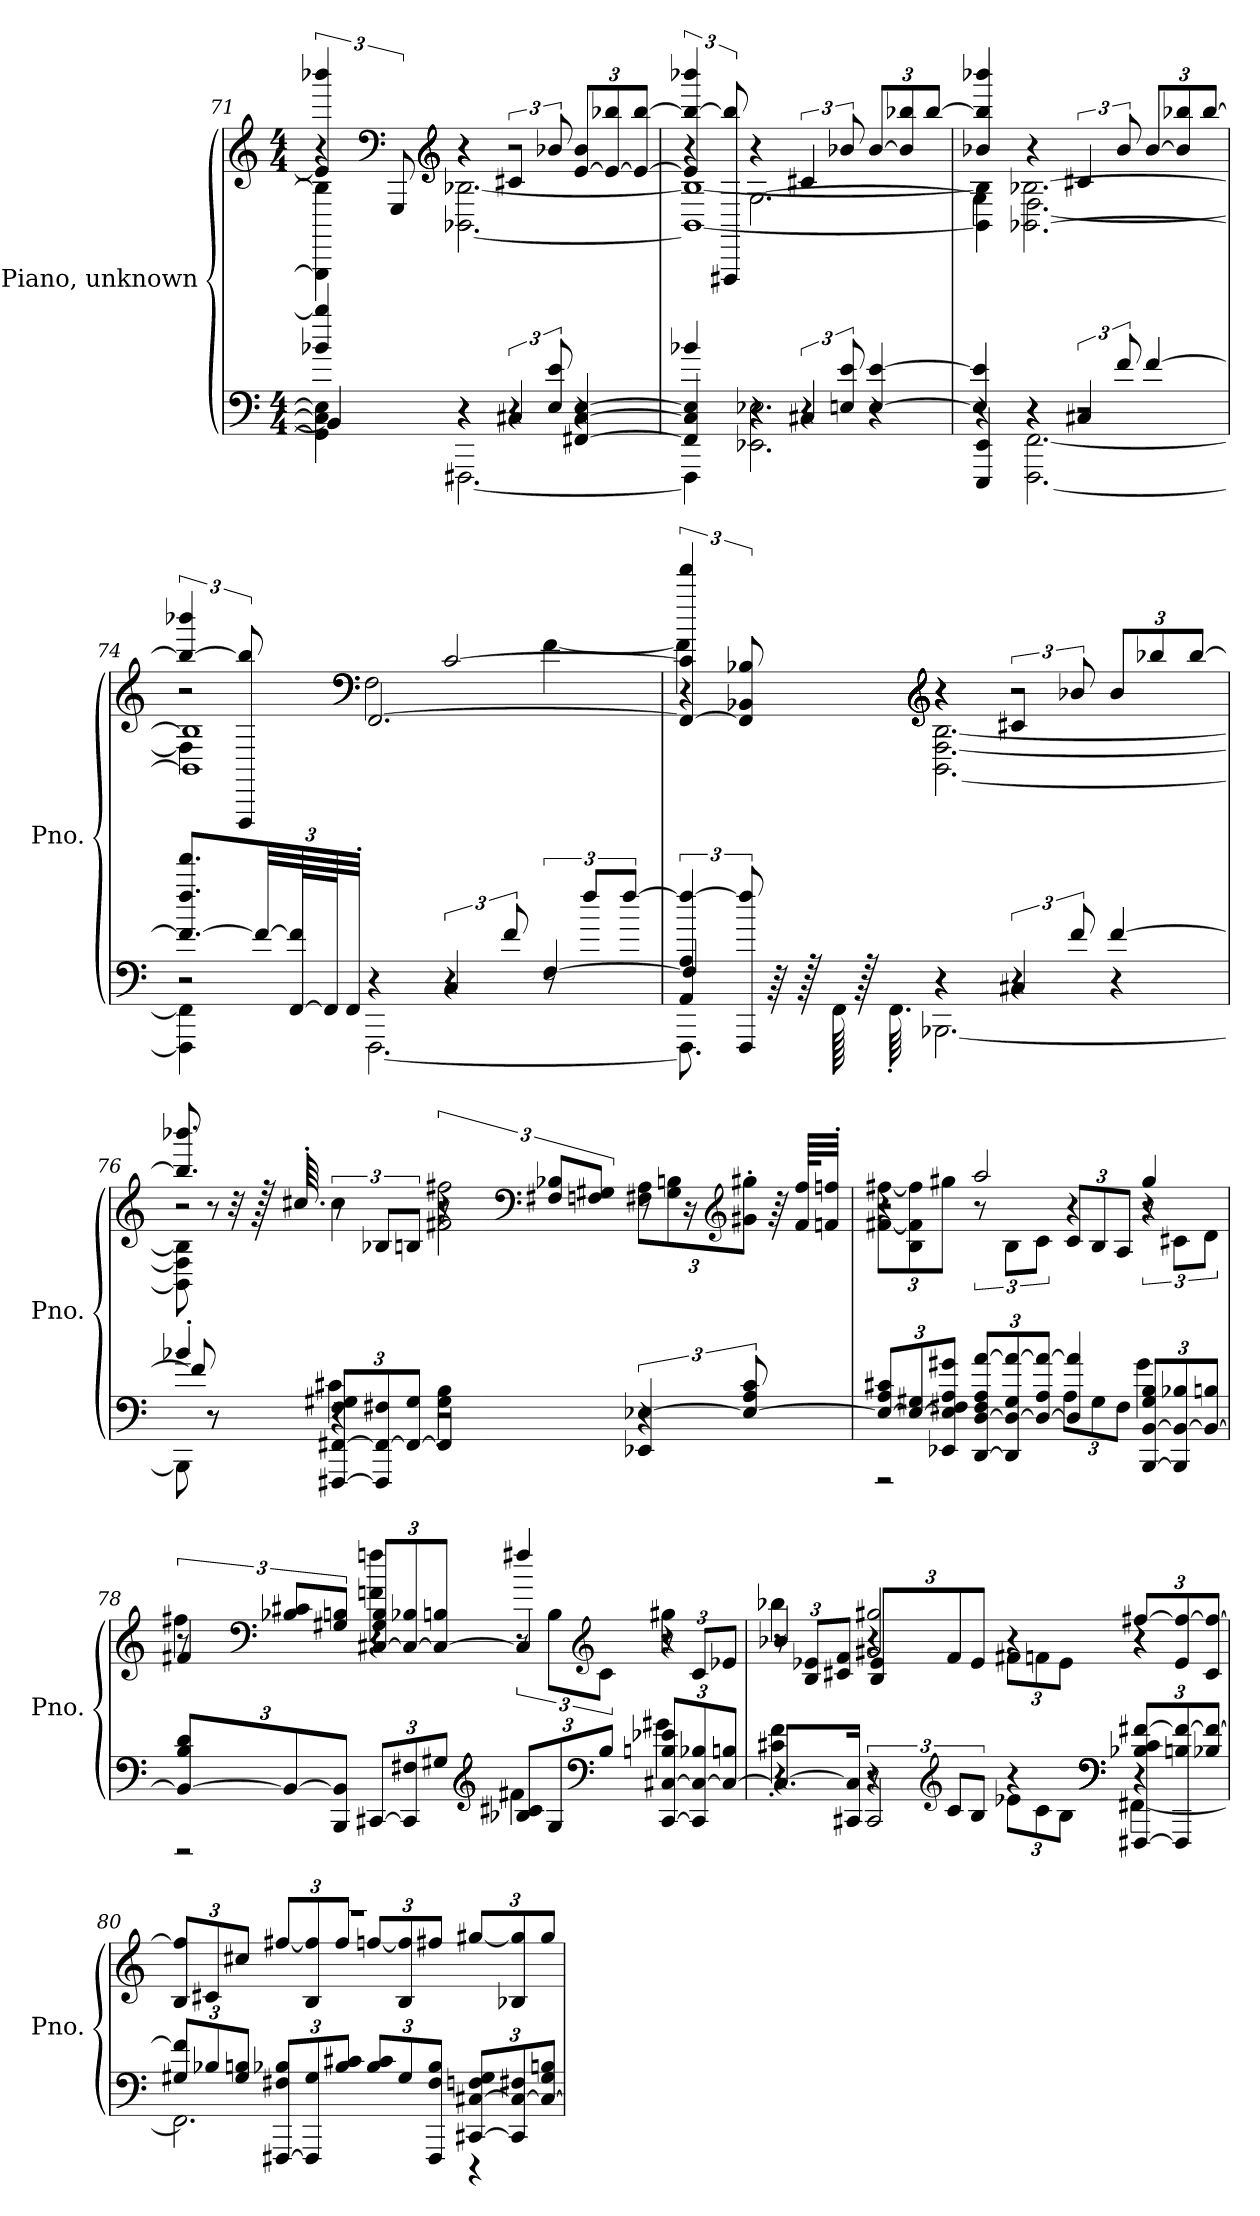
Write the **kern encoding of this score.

**kern	**kern
*part1	*part1
*staff2	*staff1
*I"Piano, unknown	*
*I'Pno.	*
*clefF4	*clefG2
*k[]	*k[]
*M4/4	*M4/4
=71	=71
*^	*^
*	*^	*	*^
4b-X/ 4bb-/]	4GG\] 4C#\] 4E\]	4BB-/]	6e/] 6bbb-X/	4r	4GGG\] 4B-\]
*	*	*	*clefF4	*	*
.	.	.	12GGG/	.	.
*	*	*	*clefG2	*	*
4r	[2.FFF#X\	4r	4r	[2.BB-X\ [2.B-X\	4r
6C#X/	.	4r	6c#X/	.	2r
12E/ 12e/	.	.	12b-X/	.	.
*	*	*	*Xbrackettup	*	*
4r	.	[4FF#X/ [4C#/ [4E/	[12e/ 12b-/L	.	.
.	.	.	12e/_ 12bb-X/	.	.
.	.	.	12e/_ [12bb-/J	.	.
!!LO:LB:g=z	!!	!!
=72	=72	=72	=72	=72	=72
*	*	*	*brackettup	*	*
4b-X/	4FFF#\]	4FF#/] 4C#/] 4E/]	6e/] 6bb-/_ 6bbb-X/	1BB-_ 1B-_	4r
.	.	.	12FFF#X/ 12bb-/]	.	.
4r	2.EE-X\ 2.E-X\	4r	4r	.	[2.G\
6C#X/	.	4r	6c#X/	.	.
12En/ 12e/	.	.	12b-X/	.	.
*	*	*	*Xbrackettup	*	*
4r	.	[4E/ [4e/	[12b-/L	.	.
.	.	.	12b-/] 12bb-X/	.	.
.	.	.	[12bb-/J	.	.
=73	=73	=73	=73	=73	=73
4EEE/ 4EE/	4r	4E/] 4e/]	4b-X/ 4bb-/] 4bbb-X/	4BB-\] 4B-\]	4G\]
4r	[2.FFF\ [2.FF\	4r	4r	[2.F\	[2.BB-X\ [2.B-X\
*	*	*	*brackettup	*	*
6C#X/	.	2r	6c#X/	.	.
12f/	.	.	12b-/	.	.
*	*	*	*Xbrackettup	*	*
[4f/	.	.	[12b-/L	.	.
.	.	.	12b-/] 12bb-X/	.	.
.	.	.	[12bb-/J	.	.
*	*	*	*v	*v	*v
=74	=74	=74	=74
*	*	*	*brackettup
*	*	*	*^
*	*	*	*	*^
*	*	*	*	*	*^
8.f/_ 8.ff/ 8.fff/L	4FFF\] 4FF\]	2r	6bb-/_ 6bbb-X/	4F\]	2r	1BB-] 1B-]
.	.	.	12FFF/ 12bb-/]	.	.	.
*Xbrackettup	*	*	*	*	*	*
48f/LL_	.	.	.	.	.	.
[96FF/ 96f/]L	.	.	.	.	.	.
96FF/J]	.	.	.	.	.	.
48FF'/JJJ	.	.	.	.	.	.
*	*	*	*clefF4	*	*	*
4r	[2.FFF\	.	[2.FF/	2F\	.	.
*brackettup	*	*	*	*	*	*
6C/	.	4r	.	.	[2c/	.
12f/	.	.	.	.	.	.
12r	.	[4F/	.	[4f\	.	.
12ff/L	.	.	.	.	.	.
[12ff/J	.	.	.	.	.	.
!!LO:LB:g=z	!!	!!	!!
=75	=75	=75	=75	=75	=75	=75
6AA/ 6A/ 6ff/_	8.FFF\]	4F/]	6FF/_ 6fff/	4f\]	4c/]	4r
12FFF/ 12ff/]	.	.	12FF/] 12BB-X/ 12B-X/	.	.	.
.	64r	.	.	.	.	.
.	128r	.	.	.	.	.
.	128FF\	.	.	.	.	.
.	128r	.	.	.	.	.
.	64.FF'\	.	.	.	.	.
*	*	*	*clefG2	*	*	*
4r	[2.BBB-X\	4r	4r	4r	4r	[2.BB-\ [2.F\ [2.B-\
6C#X/	.	4r	6c#X/	2r	2r	.
12f/	.	.	12b-X/	.	.	.
*	*	*	*Xbrackettup	*	*	*
4r	.	[4f/	12b-/L	.	.	.
.	.	.	12bb-X/	.	.	.
.	.	.	[12bb-/J	.	.	.
*	*	*	*	*	*v	*v
!!LO:LB:g=z
=76	=76	=76	=76	=76	=76
4b-X'/	8BBB-\]	8f/]	8.bb-/] 8.bbb-X/	2r	8BB-\] 8F\] 8B-\]
.	8r	8r	.	.	8r
.	.	.	32r	.	.
.	.	.	128r	.	.
.	.	.	64.cc#X'/	.	.
*Xbrackettup	*	*	*brackettup	*	*
[12FFF#X/ [12FF#X/ 12F/ 12G#X/L	4c#X\	4r	12r	.	4cc#\
12FFF#/] 12FF#/_ 12F#X/	.	.	12B-X/L	.	.
12FF#/_ 12G#/J	.	.	12Bn/J	.	.
4FF#/]	4G#\' 4B\'	2r	12r	2f#X\ 2ff#X\	4r
*	*	*	*clefF4	*	*
.	.	.	12F#X/ 12B-X/L	.	.
.	.	.	12Fn/ 12G#X/J	.	.
*brackettup	*	*	*	*	*Xbrackettup
6EE-X/ [6E-X/	4r	.	8r	.	12F#X\ 12A\L
.	.	.	.	.	12G#\ 12Bn\
.	.	.	16r	.	.
*	*	*	*clefG2	*	*
12E-/_ 12A/ 12c#/	.	.	.	.	12g#X\' 12gg#X\'J
.	.	.	64r	.	.
.	.	.	64f#/ 64ff#/KLLL	.	.
.	.	.	32fn/' 32ffn/'JJJ	.	.
*v	*v	*v	*	*	*
!!LO:LB:g=z	!!	!!
=77	=77	=77	=77
*Xbrackettup	*	*	*
*^	*	*	*
12E-/_ 12A/ 12c#X/L	2r	4r	[12f#X\ [12ff#X\L	2r
12E-/_ 12G#X/	.	.	12B\ 12f#\] 12ff#\]	.
12EE-X/ 12E-/] 12F#X/ 12A/ 12g#X/J	.	.	12gg#X\J	.
*	*	*	*brackettup	*
[12DD/ [12D/ 12F#/ 12A/ [12a/L	.	2aa/	12r	.
12DD/] 12D/_ 12G#/ 12a/_	.	.	12B\L	.
12D/_ 12A/ 12a/_J	.	.	12c\J	.
*	*	*	*	*Xbrackettup
4D/] 4a/]	12A\L	.	4r	12c/L
.	12G#\	.	.	12B/
.	12F#\J	.	.	12A/J
*	*	*	*brackettup	*
[12BBB/ [12BB/ 12G#/ 12B/L	4g#\	4gg#/	12r	4r
12BBB/] 12BB/_ 12B-X/	.	.	12c#X\L	.
12BB/_ 12Bn/J	.	.	12d\J	.
!!LO:LB:g=z	!!	!!
=78	=78	=78	=78	=78
12BB/_ 12B/ 12d/L	2r	4f#X/	4ff#X\	12r
*	*	*clefF4	*	*
12BB/_	.	.	.	12B-X/ 12c#X/L
12BBB/ 12BB/]J	.	.	.	12G#X/ 12Bn/J
*	*	*	*	*Xbrackettup
[12CC#X/L	.	4r	4fn\ 4ffn\	[12C#X/ 12G#/ 12B/L
12CC#/] 12F#X/	.	.	.	12C#/_ 12B-X/
12G#X/J	.	.	.	12C#/_ 12Bn/J
*clefG2	*	*	*	*
*	*	*	*brackettup	*
12B-X/ 12c#X/L	4f#X\	4ff#X/	12r	4C#/]
12G#/	.	.	12B\L	.
*clefF4	*	*clefG2	*	*
12B-/J	.	.	12c#\J	.
[12CC#/ [12C#X/ 12Bn/ 12e-X/L	4g#X\	4r	4gg#X\	12r
12CC#/] 12C#/_ 12B-X/	.	.	.	12c#/L
12C#/_ 12Bn/J	.	.	.	12e-X/J
!!LO:PB:g=z	!!	!!
=79	=79	=79	=79	=79
*	*^	*	*	*
8.C#/L_	4c#X\' 4f\'	4r	4b-X/	4bb-X\	12r
.	.	.	.	.	12B/ 12e-X/L
.	.	.	.	.	12c#X/ 12f/J
16CC#X/ 16C#/]Jk	.	.	.	.	.
*brackettup	*	*	*	*	*Xbrackettup
12r	4r	2CC#/	2g#X/ 2gg#X/	4r	12B/ 12e-/L
*clefG2	*	*	*	*	*
12c#/L	.	.	.	.	12f/
12B/J	.	.	.	.	12e-/J
*	*Xbrackettup	*	*	*	*
4r	12e-X\L	.	.	12f#X\L	4r
.	12c#\	.	.	12fn\	.
.	12B\J	.	.	12e-\J	.
*clefF4	*	*	*	*	*
[12FFF#X/ 12B-X/ 12c#/ [12f#X/L	[4FF#X\	4r	4r	4r	[12ff#X/L
12FFF#/] 12Bn/ 12f#/_	.	.	.	.	12e-/ 12ff#/_
12B-X/ 12f#/_J	.	.	.	.	12c#/ 12ff#/_J
*	*v	*v	*	*	*
*	*	*	*v	*v
!!LO:LB:g=z
=80	=80	=80	=80
12G#X/ 12f#/]L	2.FF#\]	1r	12B/ 12ff#/]L
12B-X/	.	.	12c#X/
12G#/ 12Bn/J	.	.	12cc#X/J
[12FFF#X/ 12F#X/ 12B-X/L	.	.	[12ff#X/L
12FFF#/] 12G#/	.	.	12B/ 12ff#/]
12B-/ 12c#X/J	.	.	12ff#/J
12B-/ 12c#/L	.	.	[12ffn/L
12G#/	.	.	12B/ 12ff/]
12FFF#/ 12F#/ 12B-/J	.	.	12ff#X/J
[12CC#X/ [12C#X/ 12Fn/ 12G#/L	4r	.	[12gg#X/L
12CC#/] 12C#/_ 12F#X/	.	.	12B-X/ 12gg#/]
12C#/_ 12G#/ 12Bn/J	.	.	12gg#/J
*v	*v	*	*
*	*v	*v
=	=
*-	*-
